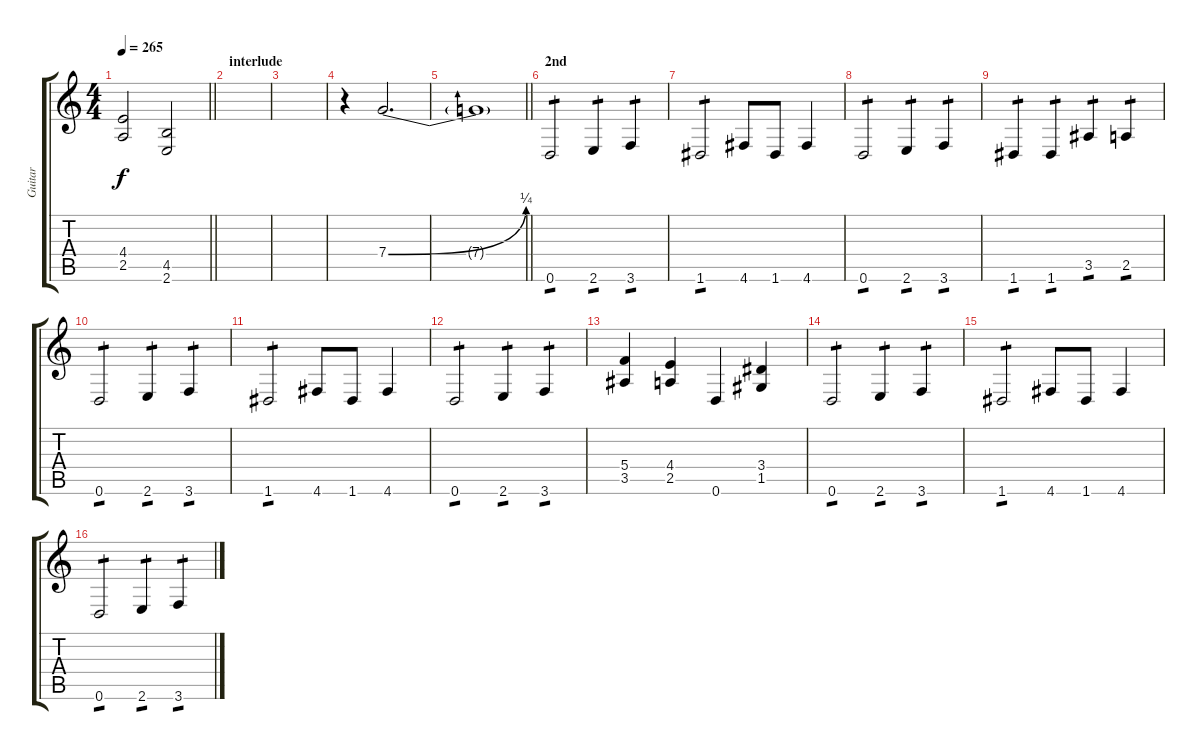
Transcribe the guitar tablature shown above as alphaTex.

\track ("Guitar" "Guitar") {instrument distortionguitar}
\staff {score tabs}
\tuning (D4 A3 F3 C3 G2 D2) {hide}
\ts (4 4)
\tempo 265
\clef g2
\barLineRight lightlight
\ks c
(4.4 2.5).2{dy f} (4.5 2.6).2 |
\section ("" "interlude")
|
|
r.4 7.4{be (bend 0 0 60 1)}.2{d} |
\barLineRight lightlight
7.4{t}.1 |
\section ("" "2nd")
0.6.2{tp 1} 2.6.4{tp 1} 3.6.4{tp 1} |
1.6.2{tp 1} 4.6.8 1.6.8 4.6.4 |
0.6.2{tp 1} 2.6.4{tp 1} 3.6.4{tp 1} |
1.6.4{tp 1} 1.6.4{tp 1} 3.5.4{tp 1} 2.5.4{tp 1} |
0.6.2{tp 1} 2.6.4{tp 1} 3.6.4{tp 1} |
1.6.2{tp 1} 4.6.8 1.6.8 4.6.4 |
0.6.2{tp 1} 2.6.4{tp 1} 3.6.4{tp 1} |
(5.4 3.5).4 (4.4 2.5).4 0.6.4 (3.4 1.5).4 |
0.6.2{tp 1} 2.6.4{tp 1} 3.6.4{tp 1} |
1.6.2{tp 1} 4.6.8 1.6.8 4.6.4 |
0.6.2{tp 1} 2.6.4{tp 1} 3.6.4{tp 1}
